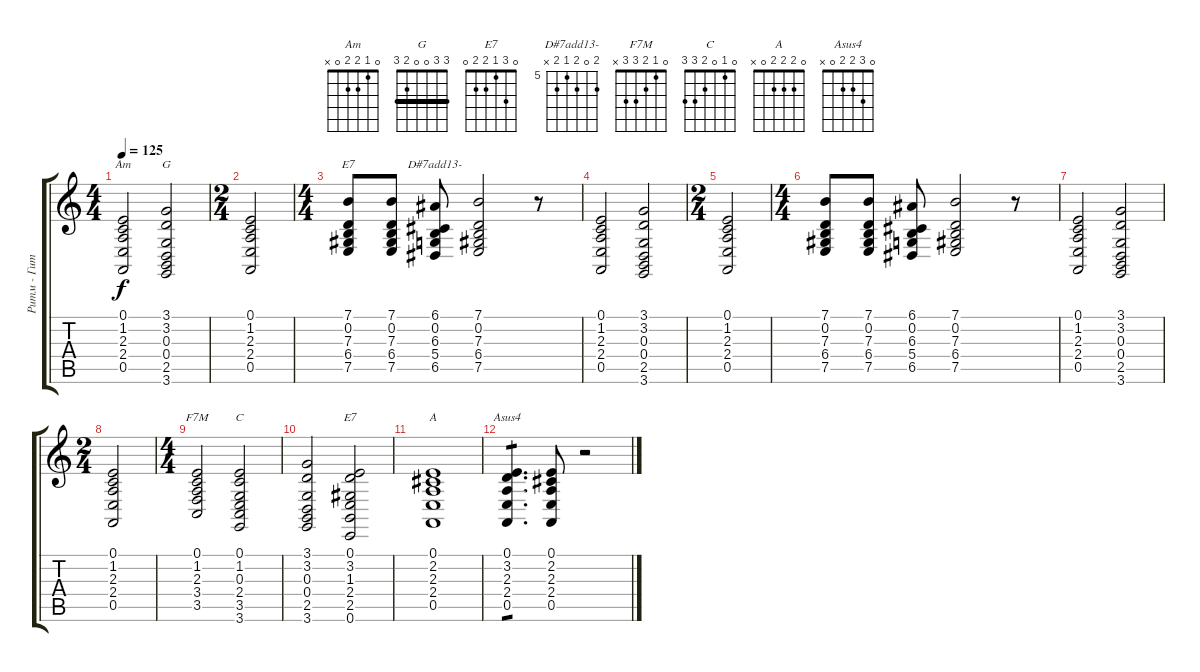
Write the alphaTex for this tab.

\track ("Ритм - Гитара (Бой)" "Ритм - Гит") {instrument orchestralharp}
\staff {score tabs}
\tuning (E4 B3 G3 D3 A2 E2) {hide}
\chord ("Am" 0 1 2 2 0 x)
\chord ("G" 3 3 0 0 2 3) {barre 3}
\chord ("E7" 7 0 7 6 7 x) {firstfret 5}
\chord ("D#7add13-" 6 0 6 5 6 x) {firstfret 5}
\chord ("F7M" 0 1 2 3 3 x)
\chord ("C" 0 1 0 2 3 3)
\chord ("E7" 0 3 1 2 2 0)
\chord ("A" 0 2 2 2 0 x)
\chord ("Asus4" 0 3 2 2 0 x)
\ts (4 4)
\tempo 125
\clef g2
\ks c
(0.1 1.2 2.3 2.4 0.5).2{ch "Am" dy f} (3.1 3.2 0.3 0.4 2.5 3.6).2{ch "G"} |
\ts (2 4)
(0.1 1.2 2.3 2.4 0.5).2 |
\ts (4 4)
(7.1 0.2 7.3 6.4 7.5).8{ch "E7"} (7.1 0.2 7.3 6.4 7.5).8 (6.1 0.2 6.3 5.4 6.5).8{ch "D#7add13-"} (7.1 0.2 7.3 6.4 7.5).2 r.8 |
(0.1 1.2 2.3 2.4 0.5).2 (3.1 3.2 0.3 0.4 2.5 3.6).2 |
\ts (2 4)
(0.1 1.2 2.3 2.4 0.5).2 |
\ts (4 4)
(7.1 0.2 7.3 6.4 7.5).8 (7.1 0.2 7.3 6.4 7.5).8 (6.1 0.2 6.3 5.4 6.5).8 (7.1 0.2 7.3 6.4 7.5).2 r.8 |
(0.1 1.2 2.3 2.4 0.5).2 (3.1 3.2 0.3 0.4 2.5 3.6).2 |
\ts (2 4)
(0.1 1.2 2.3 2.4 0.5).2 |
\ts (4 4)
(0.1 1.2 2.3 3.4 3.5).2{ch "F7M"} (0.1 1.2 0.3 2.4 3.5 3.6).2{ch "C"} |
(3.1 3.2 0.3 0.4 2.5 3.6).2 (0.1 3.2 1.3 2.4 2.5 0.6).2{ch "E7"} |
(0.1 2.2 2.3 2.4 0.5).1{ch "A"} |
(0.1 3.2 2.3 2.4 0.5).4{d ch "Asus4" tp 1} (0.1 2.2 2.3 2.4 0.5).8 r.2
